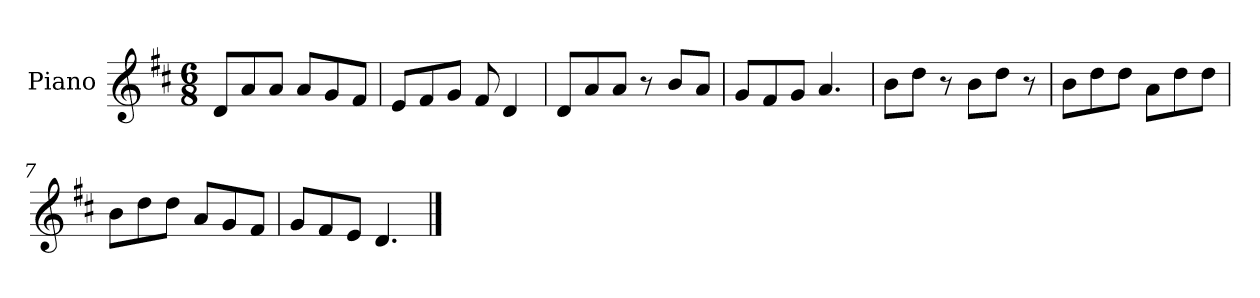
**kern
*part1
*staff1
*I"Piano
*I'Pno
*clefG2
*k[f#c#]
*M6/8
=1
8d/L
8a/
8a/J
8a/L
8g/
8f#/J
=2
8e/L
8f#/
8g/J
8f#/
4d/
=3
8d/L
8a/
8a/J
8r
8b/L
8a/J
=4
8g/L
8f#/
8g/J
4.a/
=5
8b\L
8dd\J
8r
8b\L
8dd\J
8r
=6
8b\L
8dd\
8dd\J
8a\L
8dd\
8dd\J
=7
8b\L
8dd\
8dd\J
8a/L
8g/
8f#/J
=8
8g/L
8f#/
8e/J
4.d/
==
*-
